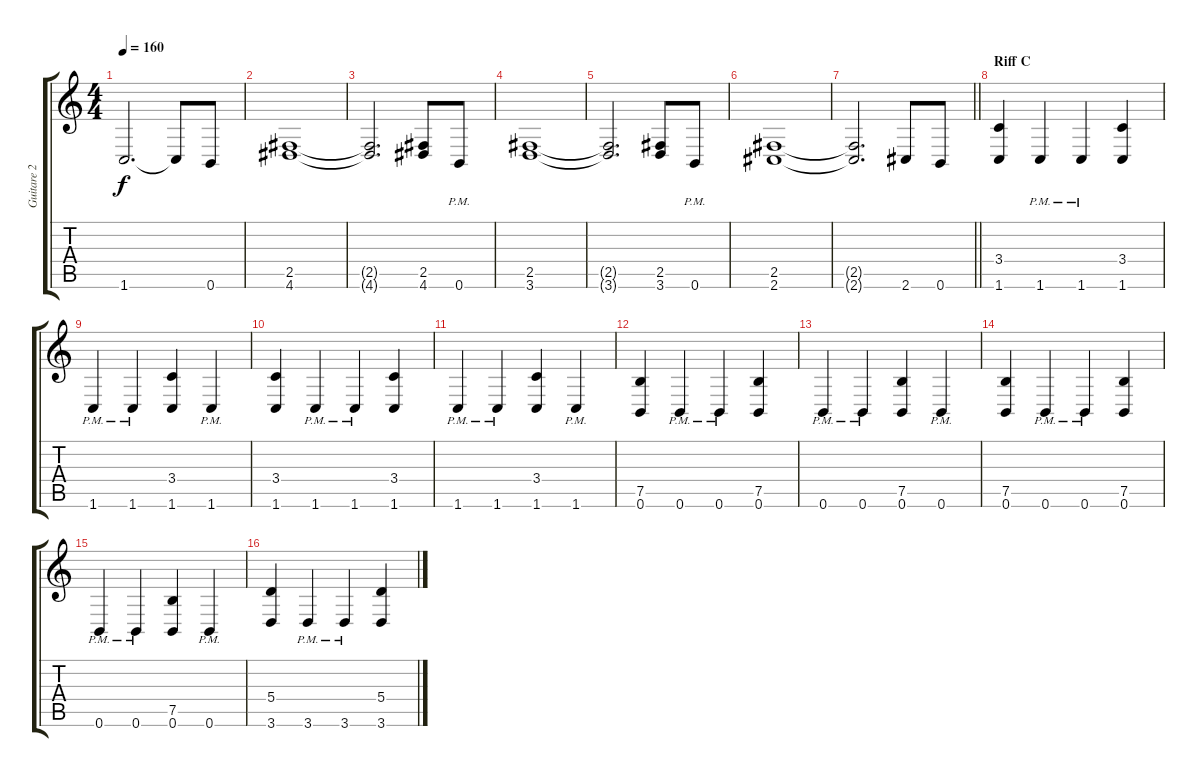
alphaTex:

\track ("Guitare 2" "Guitare 2") {instrument distortionguitar}
\staff {score tabs}
\tuning (B3 Gb3 D3 A2 E2 B1) {hide}
\ts (4 4)
\tempo 160
\clef g2
\ks c
1.6{t}.2{d dy f} 1.6{t}.8 0.6.8 |
(2.5 4.6).1 |
(2.5{t} 4.6{t}).2{d} (2.5 4.6).8 0.6{pm}.8 |
(2.5 3.6).1 |
(2.5{t} 3.6{t}).2{d} (2.5 3.6).8 0.6{pm}.8 |
(2.5 2.6).1 |
\barLineRight lightlight
(2.5{t} 2.6{t}).2{d} 2.6.8 0.6.8 |
\section ("" "Riff C")
(3.4 1.6).4 1.6{pm}.4 1.6{pm}.4 (3.4 1.6).4 |
1.6{pm}.4 1.6{pm}.4 (3.4 1.6).4 1.6{pm}.4 |
(3.4 1.6).4 1.6{pm}.4 1.6{pm}.4 (3.4 1.6).4 |
1.6{pm}.4 1.6{pm}.4 (3.4 1.6).4 1.6{pm}.4 |
(7.5 0.6).4 0.6{pm}.4 0.6{pm}.4 (7.5 0.6).4 |
0.6{pm}.4 0.6{pm}.4 (7.5 0.6).4 0.6{pm}.4 |
(7.5 0.6).4 0.6{pm}.4 0.6{pm}.4 (7.5 0.6).4 |
0.6{pm}.4 0.6{pm}.4 (7.5 0.6).4 0.6{pm}.4 |
(5.4 3.6).4 3.6{pm}.4 3.6{pm}.4 (5.4 3.6).4
